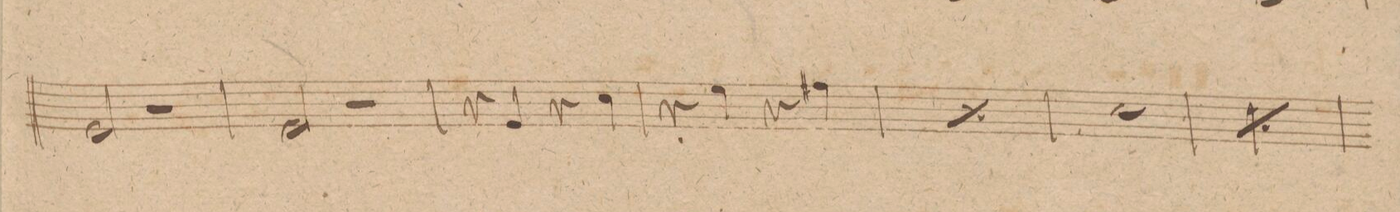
**kern	**dynam
*I"Corno. 2do. in D	*
*clefG2	*
*k[f#c#]	*
*met(c|)	*
*M2/2	*
2F#/	.
2r	.
=65	=65
2F#/	.
2r	.
=66	=66
4r	.
4F#/	.
4r	.
4d\	.
=67	=67
4r	.
4f#\	.
4r	.
4g#X\	.
=68	=68
*rep	*
4r	.
4f#\	.
4r	.
4g#X\	.
*Xrep	*
=69	=69
1d	.
=70	=70
*rep	*
1d	.
*Xrep	*
=71	=71
*-	*-
